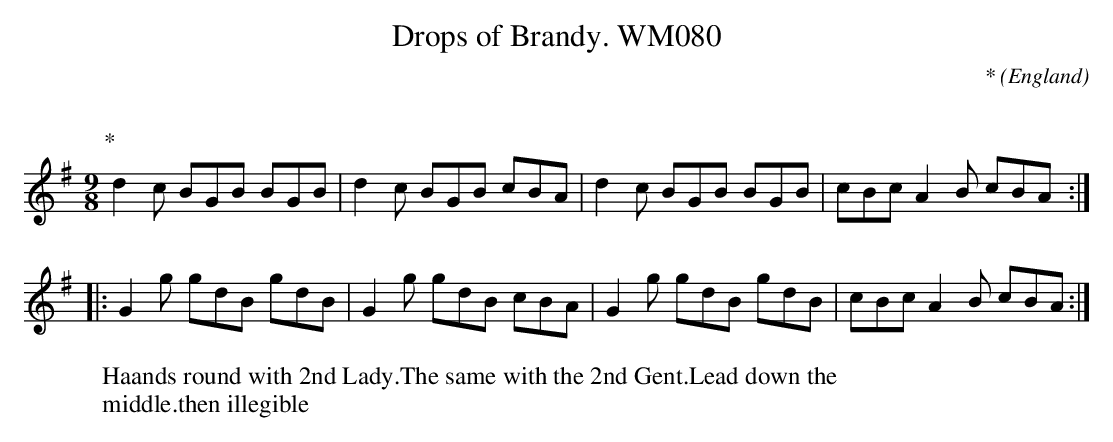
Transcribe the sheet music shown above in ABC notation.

X:1
T:Drops of Brandy. WM080
M:9/8
L:1/8
Q:*
C:*
O:England
K:C
P:*
W:Haands round with 2nd Lady.The same with the 2nd Gent.Lead down the
W:middle.then illegible
K:G
d2c BGB BGB|d2c BGB cBA|d2c BGB BGB|cBcA2B cBA:|!
|:G2g gdB gdB|G2g gdB cBA|G2g gdB gdB|cBcA2B cBA:|]
